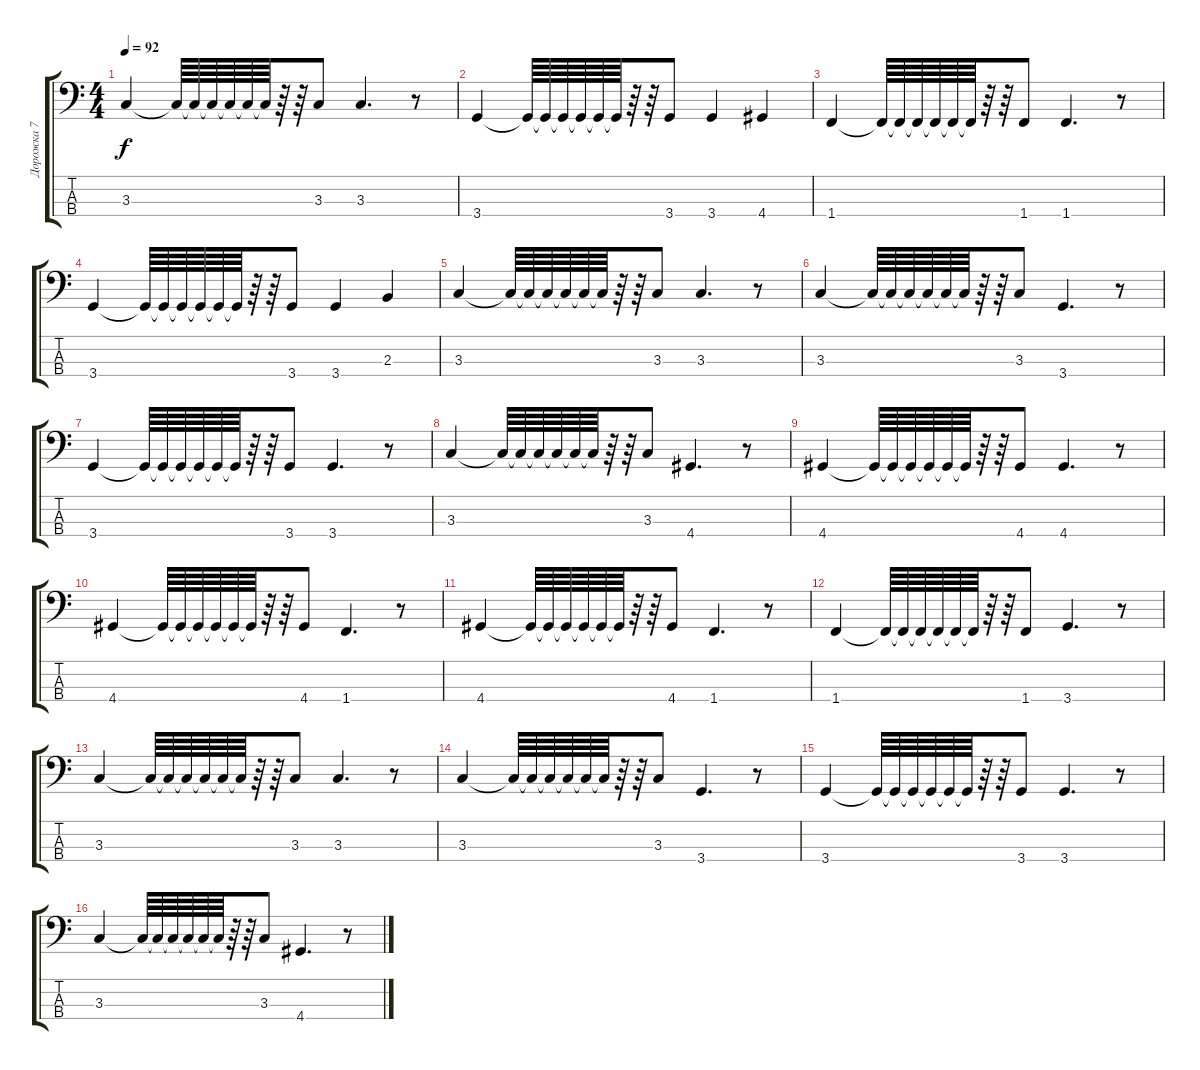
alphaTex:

\track ("Дорожка 7" "Дорожка 7") {instrument electricbassfinger}
\staff {score tabs}
\tuning (G2 D2 A1 E1) {hide}
\ts (4 4)
\tempo 92
\clef f4
\ks c
3.3.4{dy f} 3.3{t}.64 3.3{t}.64 3.3{t}.64 3.3{t}.64 3.3{t}.64 3.3{t}.64 r.64 r.64 3.3.8 3.3.4{d} r.8 |
3.4.4 3.4{t}.64 3.4{t}.64 3.4{t}.64 3.4{t}.64 3.4{t}.64 3.4{t}.64 r.64 r.64 3.4.8 3.4.4 4.4.4 |
1.4.4 1.4{t}.64 1.4{t}.64 1.4{t}.64 1.4{t}.64 1.4{t}.64 1.4{t}.64 r.64 r.64 1.4.8 1.4.4{d} r.8 |
3.4.4 3.4{t}.64 3.4{t}.64 3.4{t}.64 3.4{t}.64 3.4{t}.64 3.4{t}.64 r.64 r.64 3.4.8 3.4.4 2.3.4 |
3.3.4 3.3{t}.64 3.3{t}.64 3.3{t}.64 3.3{t}.64 3.3{t}.64 3.3{t}.64 r.64 r.64 3.3.8 3.3.4{d} r.8 |
3.3.4 3.3{t}.64 3.3{t}.64 3.3{t}.64 3.3{t}.64 3.3{t}.64 3.3{t}.64 r.64 r.64 3.3.8 3.4.4{d} r.8 |
3.4.4 3.4{t}.64 3.4{t}.64 3.4{t}.64 3.4{t}.64 3.4{t}.64 3.4{t}.64 r.64 r.64 3.4.8 3.4.4{d} r.8 |
3.3.4 3.3{t}.64 3.3{t}.64 3.3{t}.64 3.3{t}.64 3.3{t}.64 3.3{t}.64 r.64 r.64 3.3.8 4.4.4{d} r.8 |
4.4.4 4.4{t}.64 4.4{t}.64 4.4{t}.64 4.4{t}.64 4.4{t}.64 4.4{t}.64 r.64 r.64 4.4.8 4.4.4{d} r.8 |
4.4.4 4.4{t}.64 4.4{t}.64 4.4{t}.64 4.4{t}.64 4.4{t}.64 4.4{t}.64 r.64 r.64 4.4.8 1.4.4{d} r.8 |
4.4.4 4.4{t}.64 4.4{t}.64 4.4{t}.64 4.4{t}.64 4.4{t}.64 4.4{t}.64 r.64 r.64 4.4.8 1.4.4{d} r.8 |
1.4.4 1.4{t}.64 1.4{t}.64 1.4{t}.64 1.4{t}.64 1.4{t}.64 1.4{t}.64 r.64 r.64 1.4.8 3.4.4{d} r.8 |
3.3.4 3.3{t}.64 3.3{t}.64 3.3{t}.64 3.3{t}.64 3.3{t}.64 3.3{t}.64 r.64 r.64 3.3.8 3.3.4{d} r.8 |
3.3.4 3.3{t}.64 3.3{t}.64 3.3{t}.64 3.3{t}.64 3.3{t}.64 3.3{t}.64 r.64 r.64 3.3.8 3.4.4{d} r.8 |
3.4.4 3.4{t}.64 3.4{t}.64 3.4{t}.64 3.4{t}.64 3.4{t}.64 3.4{t}.64 r.64 r.64 3.4.8 3.4.4{d} r.8 |
3.3.4 3.3{t}.64 3.3{t}.64 3.3{t}.64 3.3{t}.64 3.3{t}.64 3.3{t}.64 r.64 r.64 3.3.8 4.4.4{d} r.8
